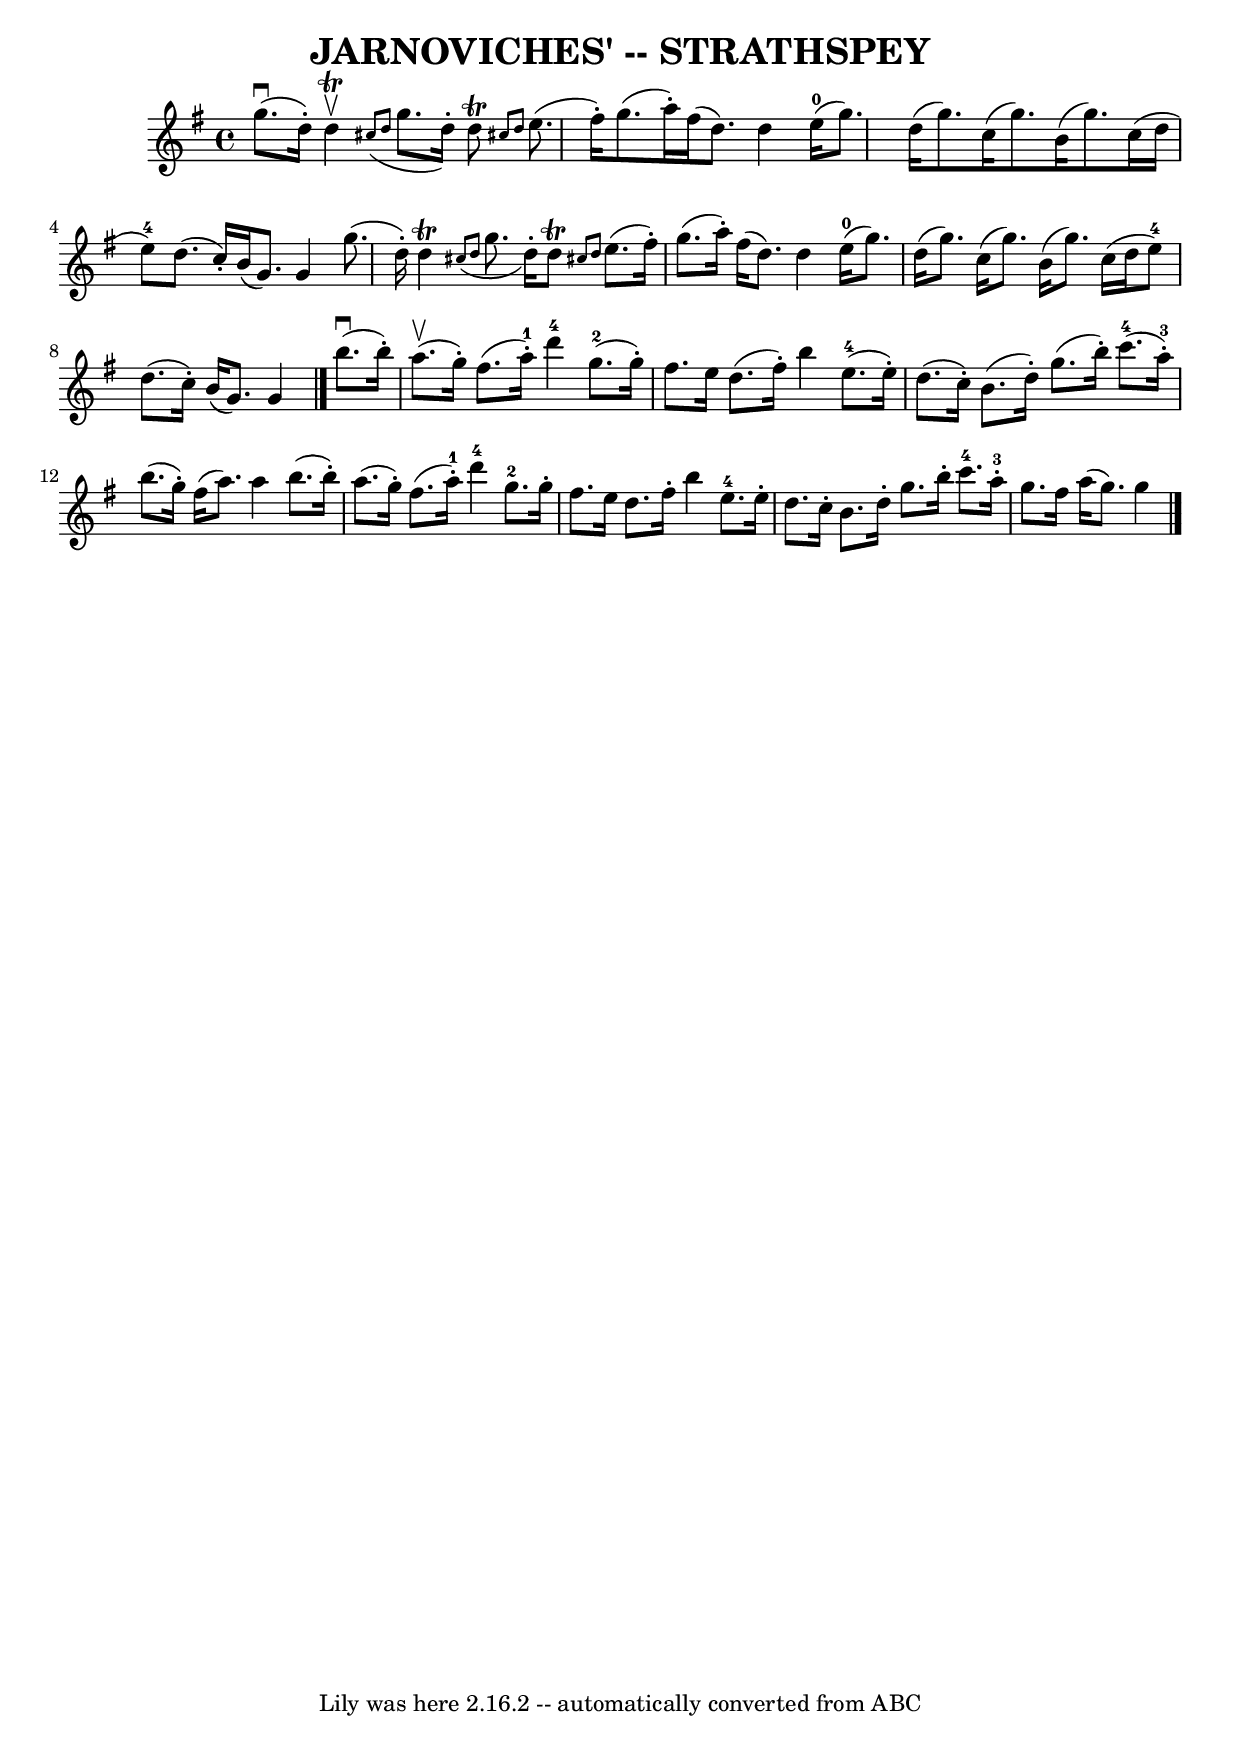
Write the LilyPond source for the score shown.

\version "2.16.2"
\include "Mammoth.ily"
\header {
  %% book = "Ryan's Mammoth Collection of Fiddle Tunes"
  crossRefNumber = "1"
  footnotes = ""
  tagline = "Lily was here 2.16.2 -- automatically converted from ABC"
  title = "JARNOVICHES' -- STRATHSPEY"

}
voicedefault =  {


  \override Staff.TimeSignature #'style = #'C
  \time 4/4 
  \key g \major
  g''8. (^\downbow d''16 -.) d''4^\trill^\upbow   \grace { cis''8 (d''8  
			  } g''8. d''16 -.) d''8^\trill \grace { cis''!8 d''8  
		 }       |
  e''8. (fis''16 -.) 
  g''8. (a''16 -.) fis''16 (d''8.) d''4        |
  
  e''16-0(g''8.) d''16 (g''8.) c''16 (g''8.) b'16 (
  g''8.)       |
  c''16 (d''16 e''8-4) d''8. (c''16 -. -) b'16 (g'8.) g'4    |
  |
  g''8. (d''16 -.)   
  d''4^\trill   \grace { cis''8 (d''8  
		       } g''8. d''16 -.) d''8^\trill \grace { cis''!8 d''8  
		 }       |
  e''8. (fis''16 -.) 
  g''8. (a''16 -.) fis''16 (d''8.) d''4        |
  
  e''16-0(g''8.) d''16 (g''8.) c''16 (g''8.) b'16 (
  g''8.)       |
  c''16 (d''16 e''8-4) d''8. (c''16 -. -) b'16 (g'8.) g'4    \bar "|." b''8. (^\downbow b''16 -.)  
  a''8. (^\upbow g''16 -.) fis''8. (a''16-1-.) d'''4-4    
  |
  g''8.-2(g''16 -.) fis''8. e''16 d''8. (
  fis''16 -.) b''4        |
  e''8.-4(e''16 -.) d''8. (
  c''16 -.) b'8. (d''16 -.) g''8. (b''16 -.)       |
  
  c'''8.-4(a''16-3-.) b''8. (g''16 -.) fis''16 (a''8.)  
  a''4    |
  |
  b''8. (b''16 -.) a''8. (g''16 -.)  
  fis''8. (a''16-1-.) d'''4-4       |
  g''8.-2   
  g''16 -. fis''8. e''16 d''8. fis''16 -. b''4        |
  
  e''8.-4 e''16 -. d''8. c''16 -. b'8. d''16 -. g''8. b''16 -.       |
  c'''8.-4 a''16-3-. g''8. fis''16 a''16 (
  g''8.) g''4    \bar "|."   

}

\score{
  <<

    \context Staff="default"
    {
      \voicedefault 
      
    }

  >>
  \layout {
    
  }
  \midi {
  }

}
